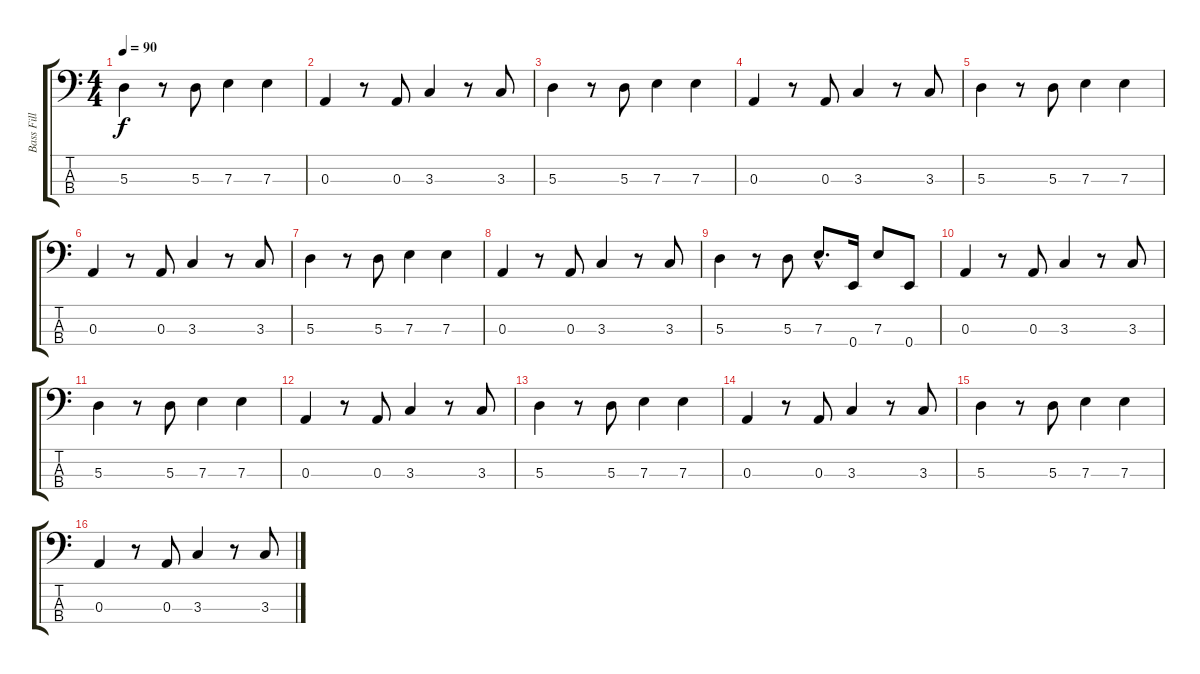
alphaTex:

\track ("Bass Fill" "Bass Fill") {instrument electricbassfinger}
\staff {score tabs}
\tuning (G2 D2 A1 E1) {hide}
\ts (4 4)
\tempo 90
\clef f4
\ks c
5.3.4{dy f} r.8 5.3.8 7.3.4 7.3.4 |
0.3.4 r.8 0.3.8 3.3.4 r.8 3.3.8 |
5.3.4 r.8 5.3.8 7.3.4 7.3.4 |
0.3.4 r.8 0.3.8 3.3.4 r.8 3.3.8 |
5.3.4 r.8 5.3.8 7.3.4 7.3.4 |
0.3.4 r.8 0.3.8 3.3.4 r.8 3.3.8 |
5.3.4 r.8 5.3.8 7.3.4 7.3.4 |
0.3.4 r.8 0.3.8 3.3.4 r.8 3.3.8 |
5.3.4 r.8 5.3.8 7.3{hac}.8{d} 0.4.16 7.3.8 0.4.8 |
0.3.4 r.8 0.3.8 3.3.4 r.8 3.3.8 |
5.3.4 r.8 5.3.8 7.3.4 7.3.4 |
0.3.4 r.8 0.3.8 3.3.4 r.8 3.3.8 |
5.3.4 r.8 5.3.8 7.3.4 7.3.4 |
0.3.4 r.8 0.3.8 3.3.4 r.8 3.3.8 |
5.3.4 r.8 5.3.8 7.3.4 7.3.4 |
0.3.4 r.8 0.3.8 3.3.4 r.8 3.3.8
